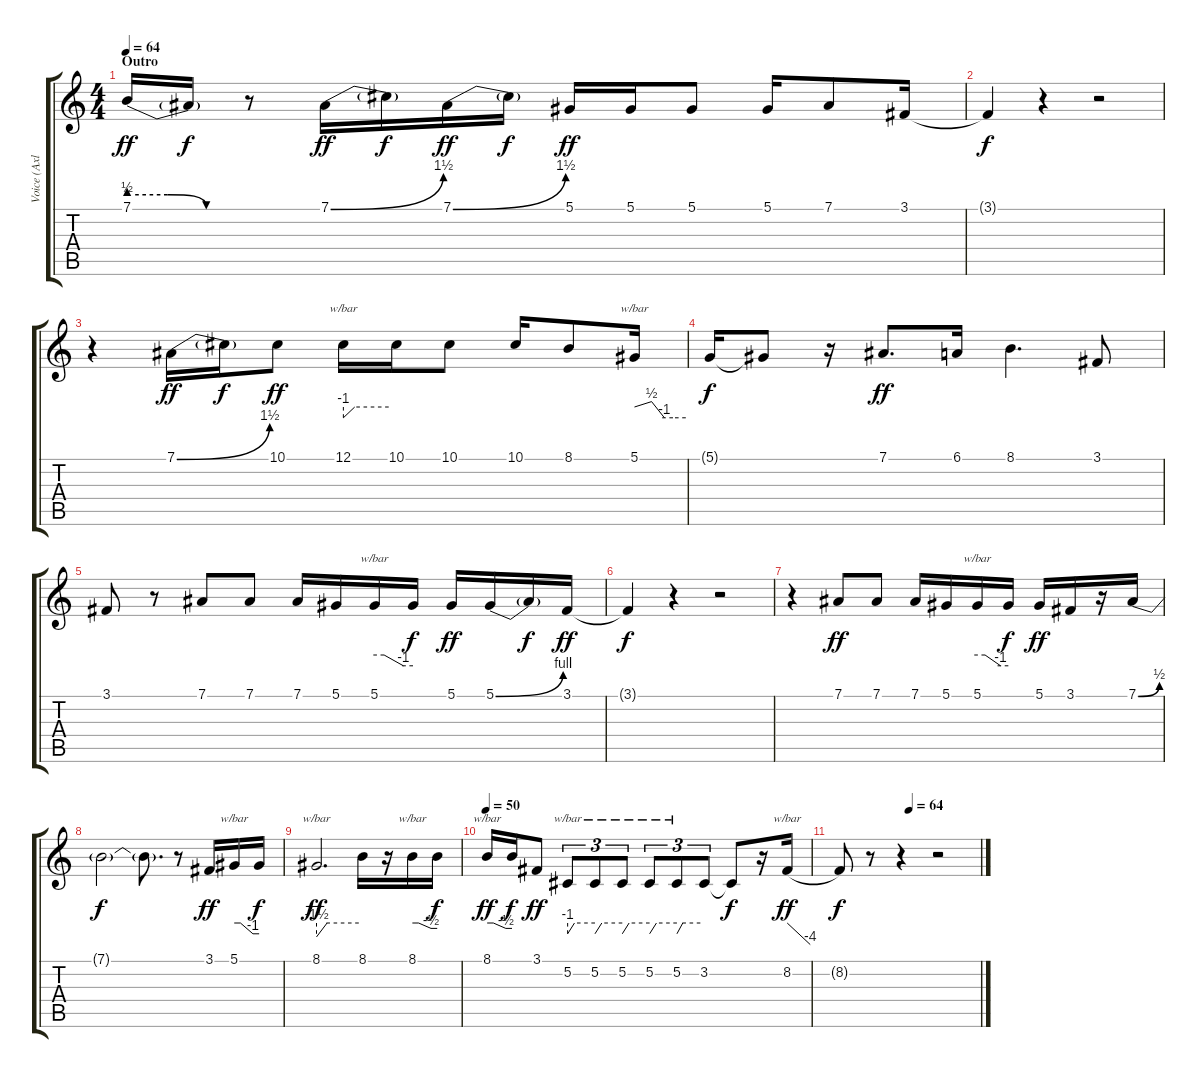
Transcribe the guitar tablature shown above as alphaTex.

\track ("Voice (Axl)" "Voice (Axl") {instrument lead2sawtooth}
\staff {score tabs}
\tuning (Eb4 Bb3 Gb3 Db3 Ab2 Eb2) {hide}
\ts (4 4)
\section ("" "Outro")
\tempo 64
\clef g2
\ks c
7.1{be (custom 0 2 20 2 40 0 60 0)}.16{dy ff} 7.1{t}.16{dy f} r.8 7.1{be (bend 0 0 60 6)}.16{dy ff} 7.1{t}.16{dy f} 7.1{be (bend 0 0 60 6)}.16{dy ff} 7.1{t}.16{dy f} 5.1.16{dy ff} 5.1.16 5.1.8 5.1.16 7.1.8 3.1.16 |
3.1{t}.4{dy f} r.4 r.2 |
r.4 7.1{be (bend 0 0 60 6)}.16{dy ff} 7.1{t}.16{dy f} 10.1.8{dy ff} 12.1.16{tbe (custom default 0 -4 15 0 60 0)} 10.1.16 10.1.8 10.1.16 8.1.8 5.1.16{tbe (custom default 0 0 20 2 35 -4 45 -4 60 -4)} |
5.1{t}.16{dy f} 5.1{t}.8 r.16 7.1.8{d dy ff} 6.1.16 8.1.4{d} 3.1.8 |
3.1.8 r.8 7.1.8 7.1.8 7.1.16 5.1.16 5.1.16{tbe (custom default 0 0 15 0 45 -4 60 -4)} 5.1{t}.16{dy f} 5.1.16{dy ff} 5.1{be (bend 0 0 60 4)}.16 5.1{t}.16{dy f} 3.1.16{dy ff} |
3.1{t}.4{dy f} r.4 r.2 |
r.4 7.1.8{dy ff} 7.1.8 7.1.16 5.1.16 5.1.16{tbe (custom default 0 0 15 0 45 -4 60 -4)} 5.1{t}.16{dy f} 5.1.16{dy ff} 3.1.16 r.16 7.1{be (bend 0 0 60 2)}.16 |
7.1{t}.2{dy f} 7.1{t}.8{d} r.8 3.1.16{dy ff} 5.1.16{tbe (custom default 0 0 15 0 45 -4 60 -4)} 5.1{t}.16{dy f} |
8.1.2{d tbe (custom default 0 -6 15 0 60 0) dy ff} 8.1.16 r.16 8.1.16{tbe (custom default 0 0 15 0 45 -2 60 -2)} 8.1{t}.16{dy f} |
\tempo 50
8.1.16{tbe (custom default 0 0 15 0 45 -2 60 -2) dy ff} 8.1{t}.16{dy f} 3.1.8{dy ff} 5.2.8{tu (3 2) tbe (custom default 0 -4 15 0 60 0)} 5.2.8{tu (3 2) tbe (custom default 0 -4 15 0 60 0)} 5.2.8{tu (3 2) tbe (custom default 0 -4 15 0 60 0)} 5.2.8{tu (3 2) tbe (custom default 0 -4 15 0 60 0)} 5.2.8{tu (3 2) tbe (custom default 0 -4 15 0 60 0)} 3.2.8{tu (3 2)} 3.2{t}.8{dy f} r.16 8.2.16{tbe (dive default 0 0 60 -16) dy ff} |
\tempo (64 0.5)
8.2{t}.8{dy f} r.8 r.4 r.2
